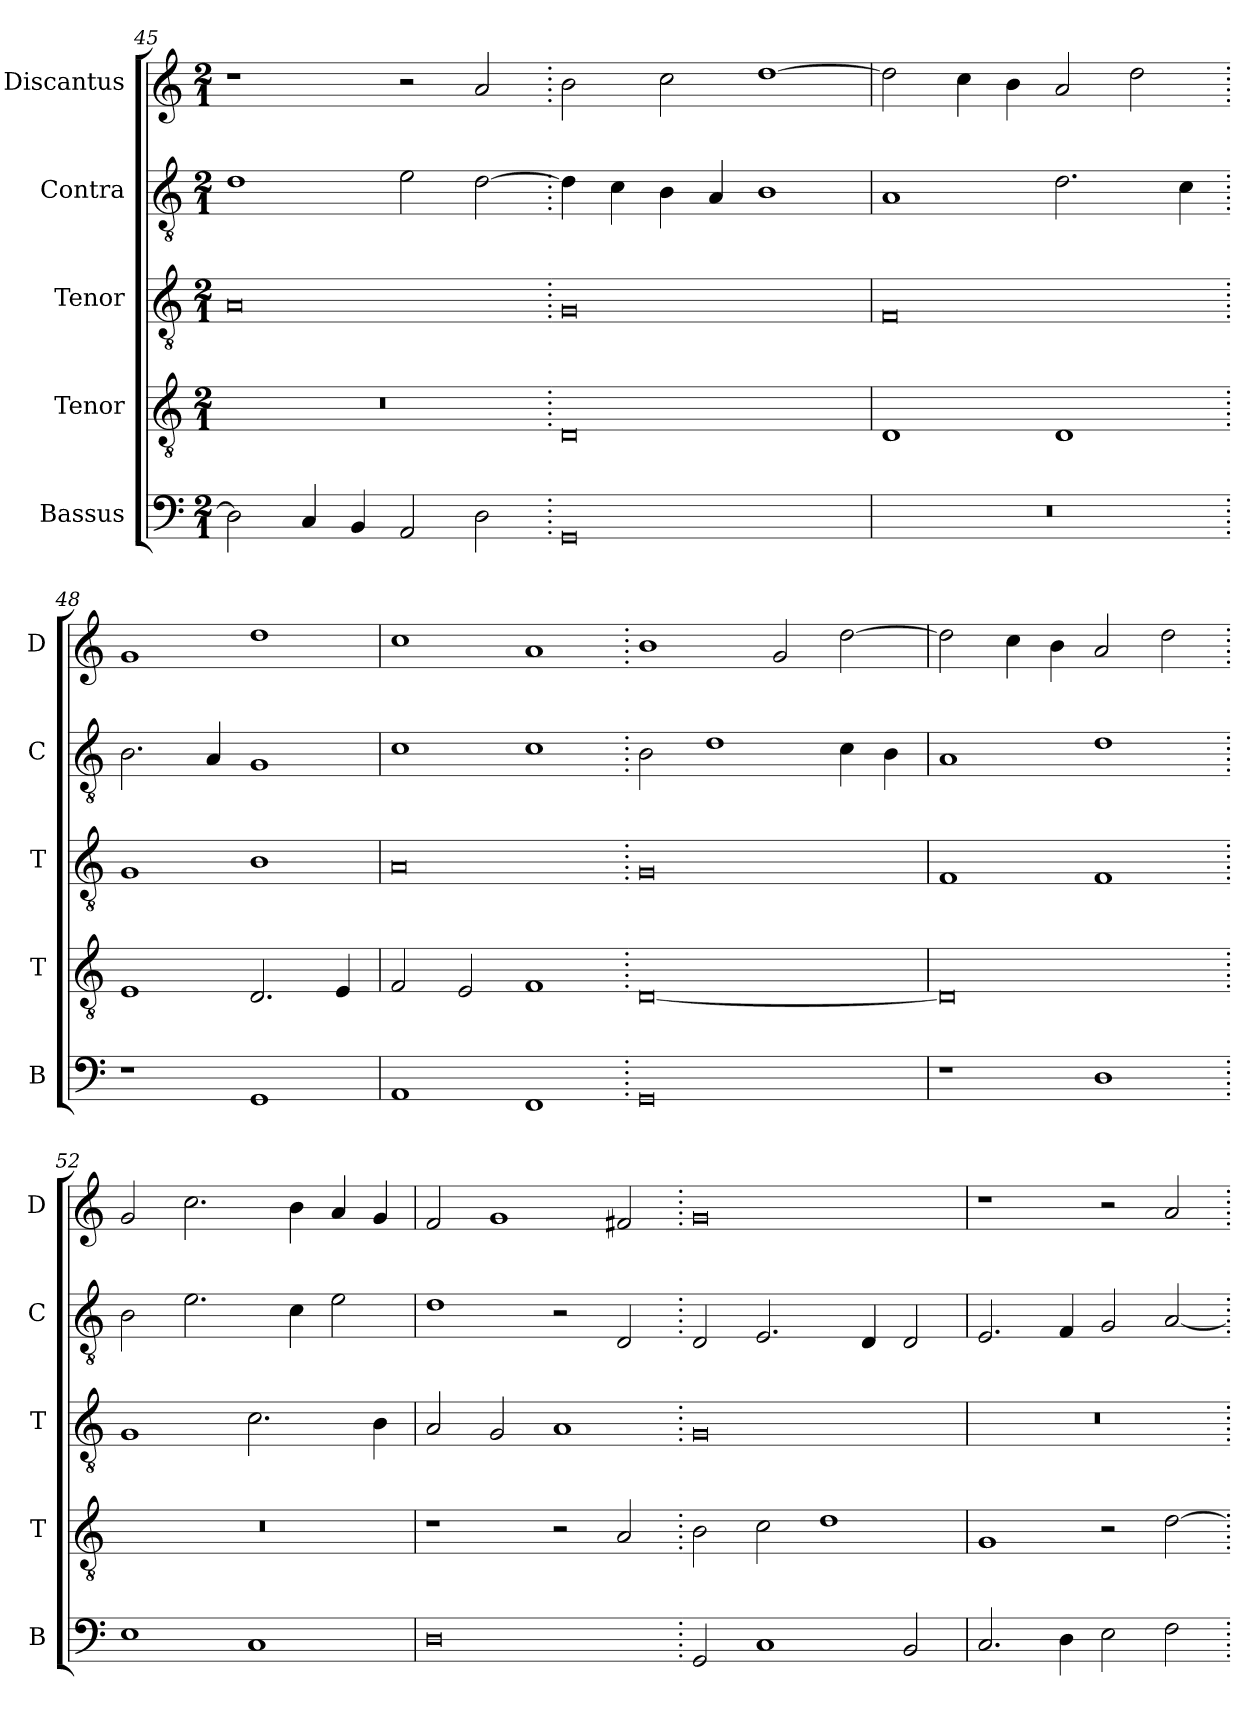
**kern	**kern	**kern	**kern	**kern
*part5	*part4	*part3	*part2	*part1
*staff5	*staff4	*staff3	*staff2	*staff1
*I"Bassus	*I"Tenor	*I"Tenor	*I"Contra	*I"Discantus
*I'B	*I'T	*I'T	*I'C	*I'D
*clefF4	*clefGv2	*clefGv2	*clefGv2	*clefG2
*k[]	*k[]	*k[]	*k[]	*k[]
*M2/1	*M2/1	*M2/1	*M2/1	*M2/1
=45	=45	=45	=45	=45
2D\]	0r	0A	1d	1r
4C/	.	.	.	.
4BB/	.	.	.	.
2AA/	.	.	2e\	2r
2D\	.	.	[2d\	2a/
=46.	=46.	=46.	=46.	=46.
0GG	0D	0G	4d\]	2b\
.	.	.	4c\	.
.	.	.	4B\	2cc\
.	.	.	4A/	.
.	.	.	1B	[1dd
=47	=47	=47	=47	=47
0r	1D	0F	1A	2dd\]
.	.	.	.	4cc\
.	.	.	.	4b\
.	1D	.	2.d\	2a/
.	.	.	.	2dd\
.	.	.	4c\	.
=48.	=48.	=48.	=48.	=48.
1r	1E	1G	2.B\	1g
.	.	.	4A/	.
1GG	2.D/	1B	1G	1dd
.	4E/	.	.	.
=49	=49	=49	=49	=49
1AA	2F/	0A	1c	1cc
.	2E/	.	.	.
1FF	1F	.	1c	1a
=50.	=50.	=50.	=50.	=50.
0GG	[0D	0G	2B\	1b
.	.	.	1d	.
.	.	.	.	2g/
.	.	.	4c\	[2dd\
.	.	.	4B\	.
=51	=51	=51	=51	=51
1r	0D]	1F	1A	2dd\]
.	.	.	.	4cc\
.	.	.	.	4b\
1D	.	1F	1d	2a/
.	.	.	.	2dd\
=52.	=52.	=52.	=52.	=52.
1E	0r	1G	2B\	2g/
.	.	.	2.e\	2.cc\
1C	.	2.c\	.	.
.	.	.	4c\	4b\
.	.	.	2e\	4a/
.	.	4B\	.	4g/
=53	=53	=53	=53	=53
0D	1r	2A/	1d	2f/
.	.	2G/	.	1g
.	2r	1A	2r	.
.	2A/	.	2D/	2f#X/
=54.	=54.	=54.	=54.	=54.
2GG/	2B\	0G	2D/	0g
1C	2c\	.	2.E/	.
.	1d	.	.	.
.	.	.	4D/	.
2BB/	.	.	2D/	.
=55	=55	=55	=55	=55
2.C/	1G	0r	2.E/	1r
4D\	.	.	4F/	.
2E\	2r	.	2G/	2r
2F\	[2d\	.	[2A/	2a/
=.	=.	=.	=.	=.
*-	*-	*-	*-	*-
